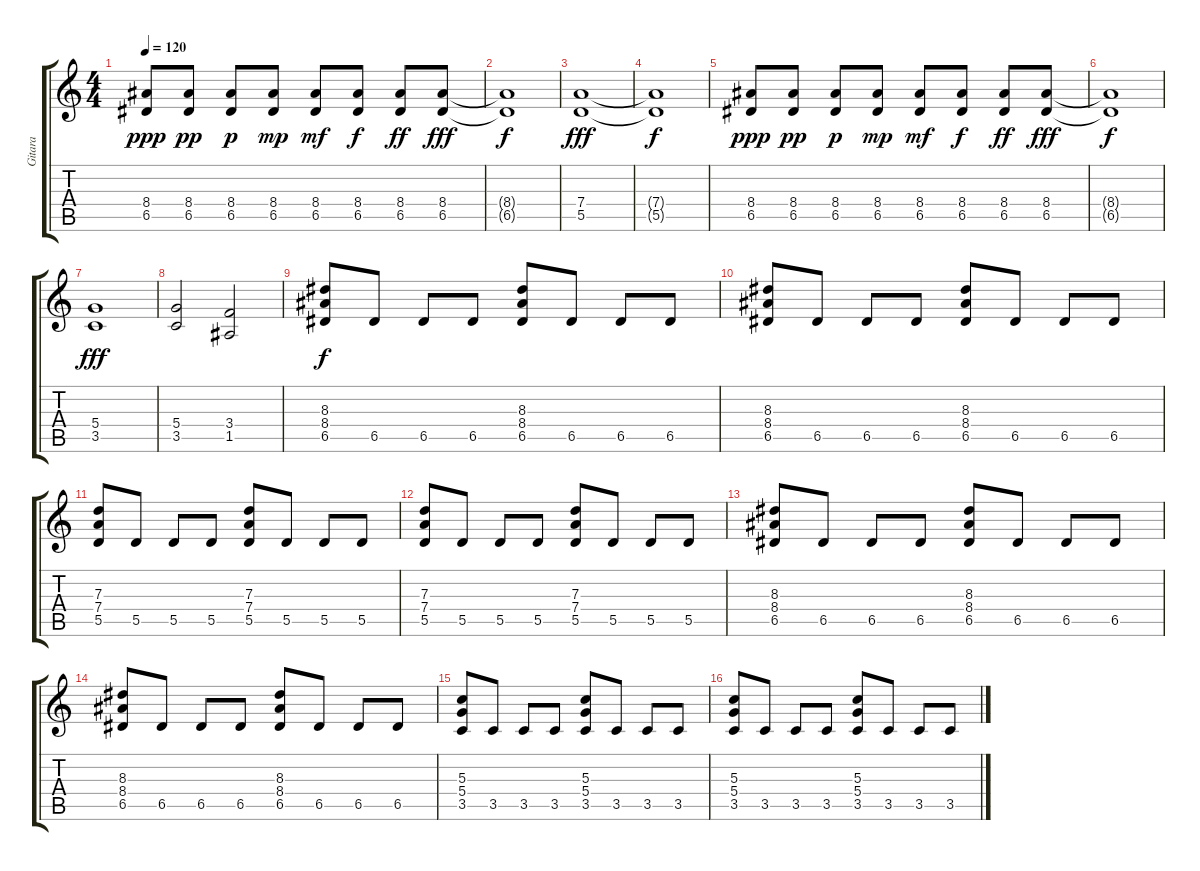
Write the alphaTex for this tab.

\track ("Gitara" "Gitara") {instrument overdrivenguitar}
\staff {score tabs}
\tuning (E4 B3 G3 D3 A2 E2) {hide}
\ts (4 4)
\tempo 120
\clef g2
\ks c
(8.4 6.5).8{dy ppp} (8.4 6.5).8{dy pp} (8.4 6.5).8{dy p} (8.4 6.5).8{dy mp} (8.4 6.5).8{dy mf} (8.4 6.5).8{dy f} (8.4 6.5).8{dy ff} (8.4 6.5).8{dy fff} |
(8.4{t} 6.5{t}).1{dy f} |
(7.4 5.5).1{dy fff} |
(7.4{t} 5.5{t}).1{dy f} |
(8.4 6.5).8{dy ppp} (8.4 6.5).8{dy pp} (8.4 6.5).8{dy p} (8.4 6.5).8{dy mp} (8.4 6.5).8{dy mf} (8.4 6.5).8{dy f} (8.4 6.5).8{dy ff} (8.4 6.5).8{dy fff} |
(8.4{t} 6.5{t}).1{dy f} |
(5.4 3.5).1{dy fff} |
(5.4 3.5).2 (3.4 1.5).2 |
(8.3 8.4 6.5).8{dy f} 6.5.8 6.5.8 6.5.8 (8.3 8.4 6.5).8 6.5.8 6.5.8 6.5.8 |
(8.3 8.4 6.5).8 6.5.8 6.5.8 6.5.8 (8.3 8.4 6.5).8 6.5.8 6.5.8 6.5.8 |
(7.3 7.4 5.5).8 5.5.8 5.5.8 5.5.8 (7.3 7.4 5.5).8 5.5.8 5.5.8 5.5.8 |
(7.3 7.4 5.5).8 5.5.8 5.5.8 5.5.8 (7.3 7.4 5.5).8 5.5.8 5.5.8 5.5.8 |
(8.3 8.4 6.5).8 6.5.8 6.5.8 6.5.8 (8.3 8.4 6.5).8 6.5.8 6.5.8 6.5.8 |
(8.3 8.4 6.5).8 6.5.8 6.5.8 6.5.8 (8.3 8.4 6.5).8 6.5.8 6.5.8 6.5.8 |
(5.3 5.4 3.5).8 3.5.8 3.5.8 3.5.8 (5.3 5.4 3.5).8 3.5.8 3.5.8 3.5.8 |
(5.3 5.4 3.5).8 3.5.8 3.5.8 3.5.8 (5.3 5.4 3.5).8 3.5.8 3.5.8 3.5.8
